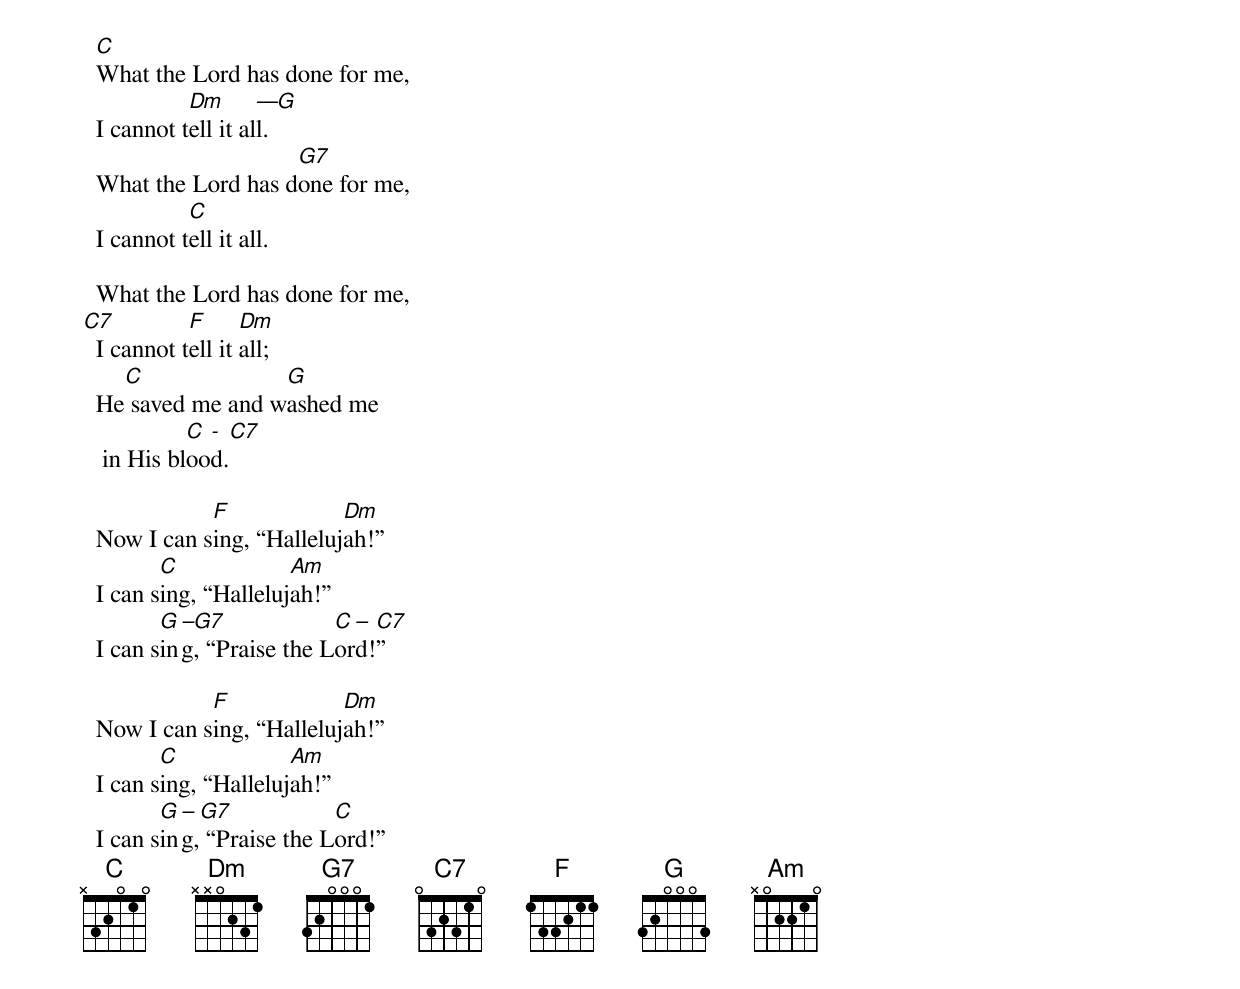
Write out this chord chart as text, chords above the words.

  C
  What the Lord has done for me,
            Dm       —G
  I cannot tell it all.
                     G7
  What the Lord has done for me,
            C
  I cannot tell it all.

  What the Lord has done for me,
C7          F      Dm
  I cannot tell it all;
    C              G
  He saved me and washed me
            C - C7
   in His blood.

             F             Dm
  Now I can sing, “Hallelujah!”
         C             Am
  I can sing, “Hallelujah!”
         G –G7             C – C7
  I can sing, “Praise the Lord!”

             F             Dm
  Now I can sing, “Hallelujah!”
         C             Am
  I can sing, “Hallelujah!”
         G – G7            C
  I can sing, “Praise the Lord!”
